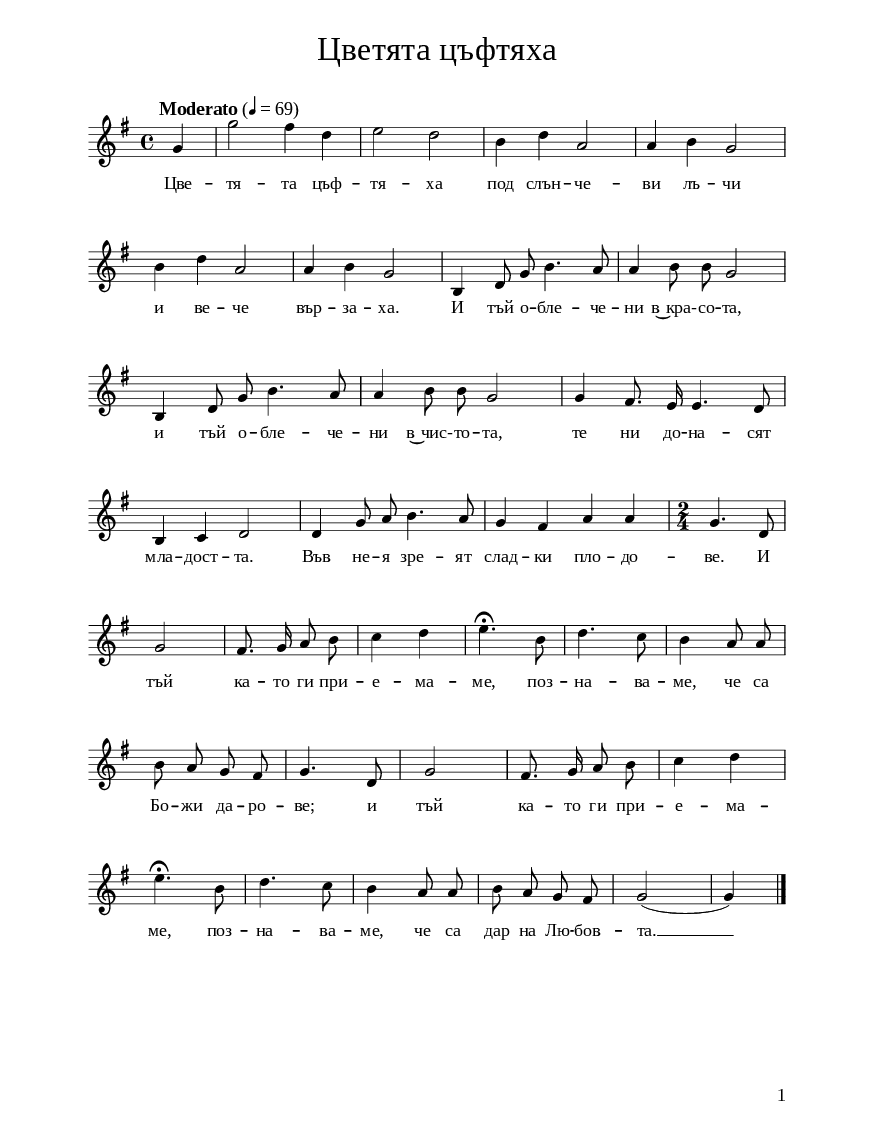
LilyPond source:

\version "2.24.3"

% include paper part and global functions
\include "include/globals.ily"

\bookpart {
  \label #'ref113
  \tocItem \markup "Цветята цъфтяха"
  \include "include/bookpart-paper.ily"
  \score {
    \include "include/score-layout.ily"


    \new Voice \absolute {
      \clef treble
      \key g \major
      \time 4/4
      \tempoFunc "Moderato" 4 "69"
      \autoBeamOff

      \partial 4

      g'4 | g''2 fis''4 d''4 |e''2 d''2 | b'4  d''4 a'2| a'4 b'4 g'2 | \break

      b'4 d''4 a'2 | a'4 b'4 g'2| b4 d'8 g'8 b'4. a'8 | a'4 b'8 b'8 g'2 | \break

      b4 d'8 g'8 b'4. a'8 | a'4 b'8 b'8 g'2 | g'4 fis'8. e'16 e'4. d'8 | \break

      b4 c'4 d'2 | d'4 g'8 a'8 b'4. a'8 | g'4 fis'4 a'4 a'4 |  \time 2/4 g'4. d'8 | \break

      g'2 | fis'8. g'16 a'8 b'8 | c''4 d''4 | e''4.\fermata b'8 | d''4. c''8 | b'4 a'8 a'8 | \break

      b'8 a'8 g'8 fis'8 | g'4. d'8 | g'2 | fis'8. g'16 a'8 b'8 | c''4 d''4 | \break

      e''4.\fermata b'8 | d''4. c''8 | b'4 a'8 a'8 | b'8 a'8 g'8 fis'8 | g'2 ( | g'4 ) \bar "|."
    }

    \addlyrics {
      Цве -- тя -- та цъф -- тя -- ха под слън -- че -- ви лъ -- чи

      и ве -- че вър -- за -- ха. И тъй о -- бле -- че -- ни "в~кра-" -- со -- та,

      и тъй о -- бле -- че -- ни "в~чис-" -- то -- та, те ни до -- на -- сят

      мла -- дост -- та. Във не -- я зре -- ят слад -- ки пло -- до -- ве. И

      тъй ка -- то ги при -- е -- ма -- ме, поз -- на -- ва -- ме, че са

      Бо -- жи да -- ро -- ве;  и

      тъй ка -- то ги при -- е -- ма -- ме, поз -- на -- ва -- ме, че са дар на Лю -- бов -- та. __
    }
      \header {
        title = \titleFunc "Цветята цъфтяха" "Cvetjata căftjaha"
      }

      \midi{}

    } % score
  } % bookpart
